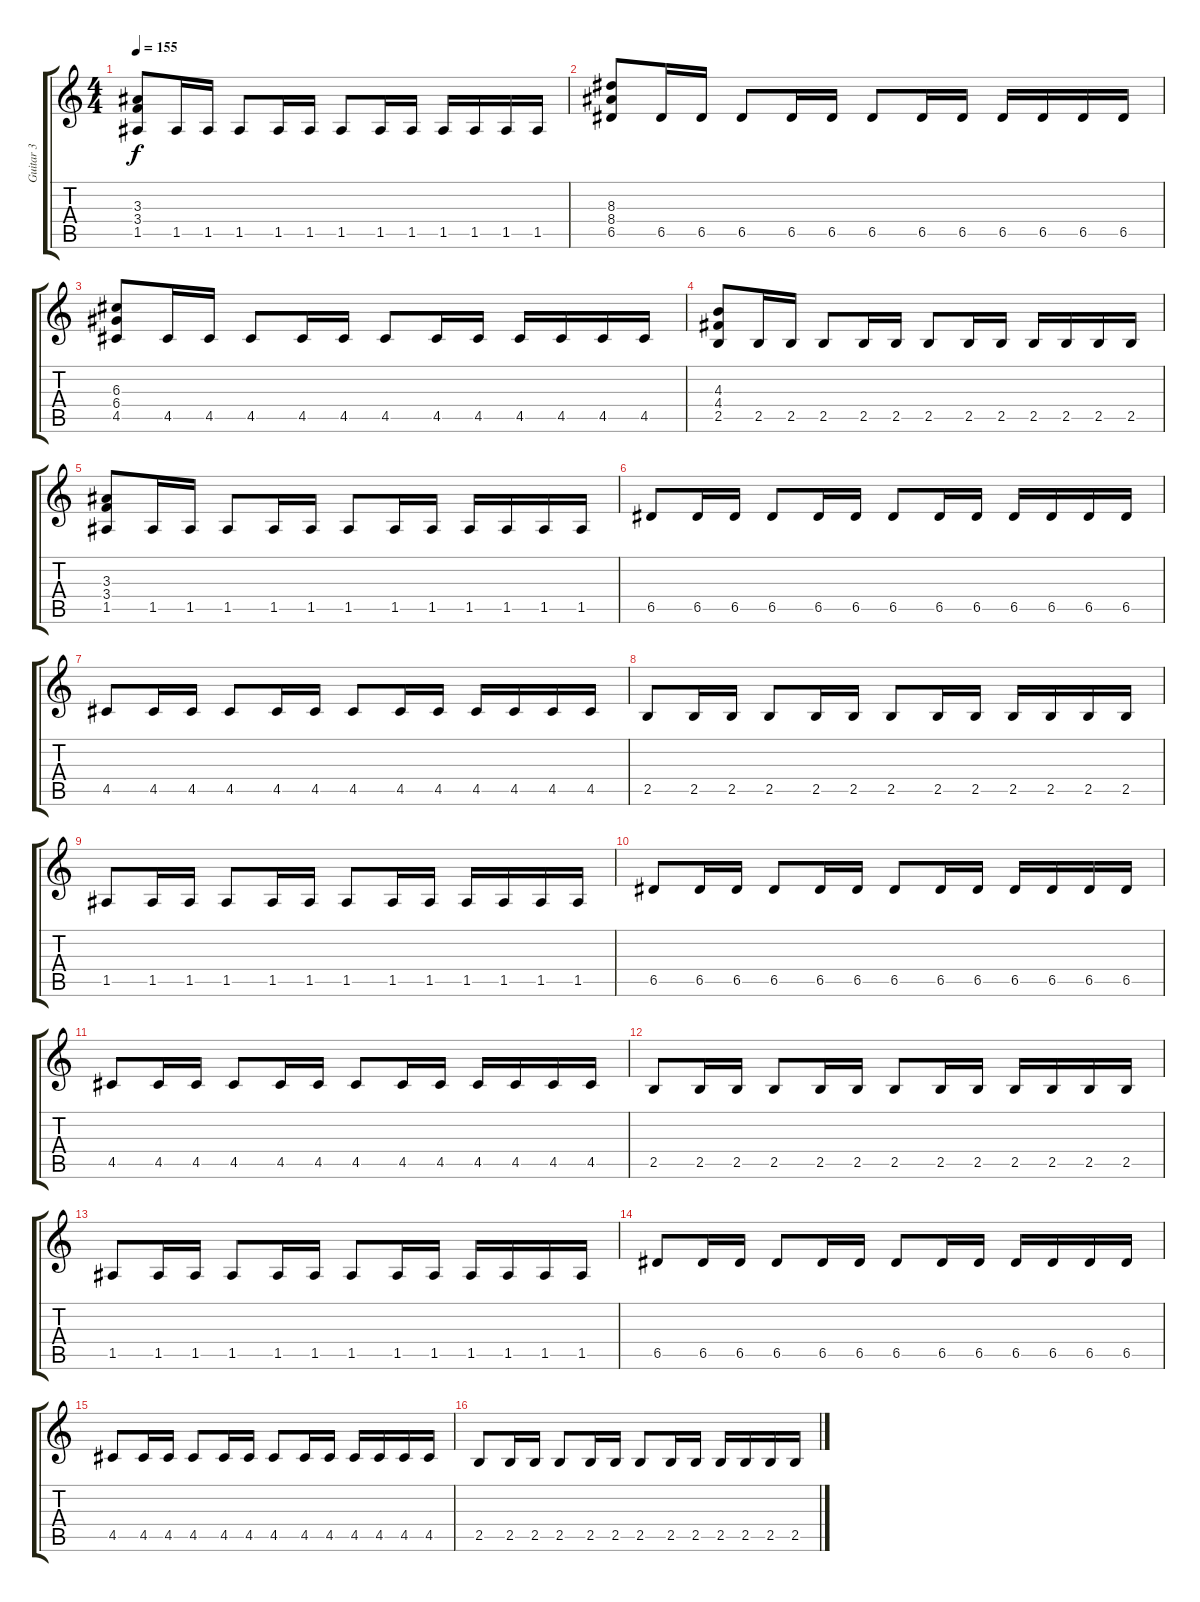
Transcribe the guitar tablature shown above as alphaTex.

\track ("Guitar 3" "Guitar 3") {instrument distortionguitar}
\staff {score tabs}
\tuning (E4 B3 G3 D3 A2 E2) {hide}
\ts (4 4)
\tempo 155
\clef g2
\ks c
(3.3 3.4 1.5).8{dy f} 1.5.16 1.5.16 1.5.8 1.5.16 1.5.16 1.5.8 1.5.16 1.5.16 1.5.16 1.5.16 1.5.16 1.5.16 |
(8.3 8.4 6.5).8 6.5.16 6.5.16 6.5.8 6.5.16 6.5.16 6.5.8 6.5.16 6.5.16 6.5.16 6.5.16 6.5.16 6.5.16 |
(6.3 6.4 4.5).8 4.5.16 4.5.16 4.5.8 4.5.16 4.5.16 4.5.8 4.5.16 4.5.16 4.5.16 4.5.16 4.5.16 4.5.16 |
(4.3 4.4 2.5).8 2.5.16 2.5.16 2.5.8 2.5.16 2.5.16 2.5.8 2.5.16 2.5.16 2.5.16 2.5.16 2.5.16 2.5.16 |
(3.3 3.4 1.5).8 1.5.16 1.5.16 1.5.8 1.5.16 1.5.16 1.5.8 1.5.16 1.5.16 1.5.16 1.5.16 1.5.16 1.5.16 |
6.5.8 6.5.16 6.5.16 6.5.8 6.5.16 6.5.16 6.5.8 6.5.16 6.5.16 6.5.16 6.5.16 6.5.16 6.5.16 |
4.5.8 4.5.16 4.5.16 4.5.8 4.5.16 4.5.16 4.5.8 4.5.16 4.5.16 4.5.16 4.5.16 4.5.16 4.5.16 |
2.5.8 2.5.16 2.5.16 2.5.8 2.5.16 2.5.16 2.5.8 2.5.16 2.5.16 2.5.16 2.5.16 2.5.16 2.5.16 |
1.5.8 1.5.16 1.5.16 1.5.8 1.5.16 1.5.16 1.5.8 1.5.16 1.5.16 1.5.16 1.5.16 1.5.16 1.5.16 |
6.5.8 6.5.16 6.5.16 6.5.8 6.5.16 6.5.16 6.5.8 6.5.16 6.5.16 6.5.16 6.5.16 6.5.16 6.5.16 |
4.5.8 4.5.16 4.5.16 4.5.8 4.5.16 4.5.16 4.5.8 4.5.16 4.5.16 4.5.16 4.5.16 4.5.16 4.5.16 |
2.5.8 2.5.16 2.5.16 2.5.8 2.5.16 2.5.16 2.5.8 2.5.16 2.5.16 2.5.16 2.5.16 2.5.16 2.5.16 |
1.5.8 1.5.16 1.5.16 1.5.8 1.5.16 1.5.16 1.5.8 1.5.16 1.5.16 1.5.16 1.5.16 1.5.16 1.5.16 |
6.5.8 6.5.16 6.5.16 6.5.8 6.5.16 6.5.16 6.5.8 6.5.16 6.5.16 6.5.16 6.5.16 6.5.16 6.5.16 |
4.5.8 4.5.16 4.5.16 4.5.8 4.5.16 4.5.16 4.5.8 4.5.16 4.5.16 4.5.16 4.5.16 4.5.16 4.5.16 |
2.5.8 2.5.16 2.5.16 2.5.8 2.5.16 2.5.16 2.5.8 2.5.16 2.5.16 2.5.16 2.5.16 2.5.16 2.5.16
